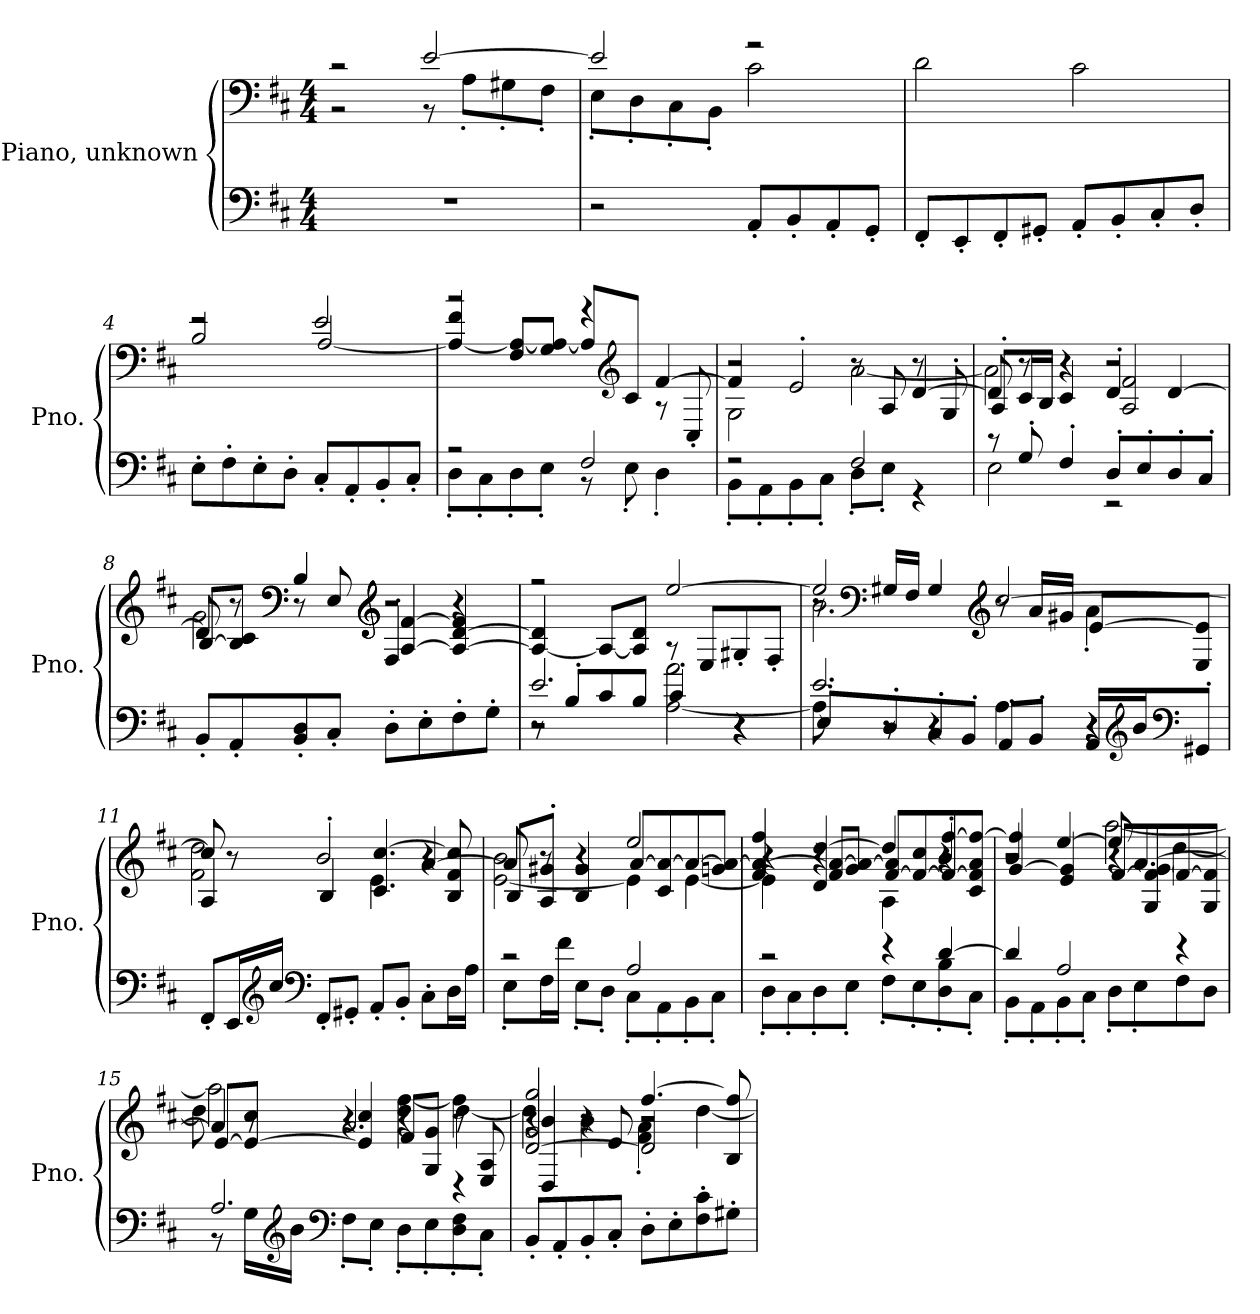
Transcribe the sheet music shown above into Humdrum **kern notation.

**kern	**kern
*part1	*part1
*staff2	*staff1
*I"Piano, unknown	*
*I'Pno.	*
*clefF4	*clefF4
*k[f#c#]	*k[f#c#]
*M4/4	*M4/4
*MM120	*MM120
=1	=1
*	*^
1r	2r	2r
.	[2e/	8r
.	.	8A'\L
.	.	8G#X'\
.	.	8F#'\J
=2	=2	=2
2r	2e/]	8E'\L
.	.	8D'\
.	.	8C#'\
.	.	8BB'\J
8AA'/L	2r	2c#\
8BB'/	.	.
8AA'/	.	.
8GG'/J	.	.
*	*v	*v
=3	=3
8FF#'/L	2d\
8EE'/	.
8FF#'/	.
8GG#X'/J	.
8AA'/L	2c#\
8BB'/	.
8C#'/	.
8D'/J	.
=4	=4
*	*^
8E'\L	2r	2B/
8F#'\	.	.
8E'\	.	.
8D'\J	.	.
8C#'/L	2e/	[2A/
8AA'/	.	.
8BB'/	.	.
8C#'/J	.	.
!!LO:LB:g=z	!!
=5	=5	=5
*^	*	*
2r	8D'\L	2r	4A/_ 4f#/
.	8C#'\	.	.
.	8D'\	.	8F#/ 8A/_L
.	8E'\J	.	8G/ 8A/_J
2F#/	8r	4r	8A/L]
*	*	*clefG2	*
.	8E'\	.	8c#/J
.	4D'\	[4f#/	8r
.	.	.	8C#'/
=6	=6	=6	=6
*	*	*	*^
2r	8BB'\L	4f#/]	2G\	2r
.	8AA'\	.	.	.
.	8BB'\	2e'/	.	.
.	8C#'\J	.	.	.
2F#/	8D'\L	.	[2a\	8r
.	8E'\J	.	.	8A/
.	4r	[4d/	.	8r
.	.	.	.	8G'/
=7	=7	=7	=7	=7
8r	2E\	8d/]	2a\]	8A'/L
8G'/	.	8r	.	16c#/L
.	.	.	.	16B/JJ
4F#'/	.	4r	.	4c#/
8D'/L	2r	4d'/	2r	2A/ 2f#/
8E'/	.	.	.	.
8D'/	.	[4d/	.	.
8C#'/J	.	.	.	.
*v	*v	*	*	*
!!LO:LB:g=z	!!	!!
=8	=8	=8	=8
8BB'/L	8d/]	2g\	[8B/L
8AA'/	8r	.	8B/] 8c#/J
*	*clefF4	*	*
8BB/' 8D/'	4B/	.	8r
8C#'/J	.	.	8E/
*	*clefG2	*	*
8D'\L	4F#'/	2r	[4A/ [4f#/
8E'\	.	.	.
8F#'\	4r	.	4A/_ [4d/ 4f#/]
8G'\J	.	.	.
*	*	*v	*v
=9	=9	=9
*^	*	*
*	*^	*	*
2.e/	2r	8r	2r	4A/_ 4d/]
.	.	8B'/L	.	.
.	.	8c#/	.	8A/L_
.	.	8B/J	.	8A/] 8d/J
.	[2A\ 2a\	4c#'/	[2ee/	8r
.	.	.	.	8E/L
4r	.	4r	.	8G#X'/
.	.	.	.	8F#'/J
!!LO:LB:g=z
=10	=10	=10	=10	=10
*	*	*	*	*^
2.e/	8A\]	8E'/L	2ee/]	2.b\	8r
*	*	*	*clefF4	*	*
.	8r	8D'/	.	.	16G#X/LL
.	.	.	.	.	16F#/JJ
.	4r	8C#'/	.	.	4G#/
.	.	8BB'/J	.	.	.
*	*	*	*clefG2	*	*
.	4A\	8AA'/L	[2cc#/	.	8r
.	.	8BB'/J	.	.	16a/LL
.	.	.	.	.	16g#X/JJ
4r	4r	16AA/LL	.	4a'\	[8e/L
*clefG2	*	*	*	*	*
.	.	16b/J	.	.	.
*clefF4	*	*	*	*	*
.	.	8GG#X'/J	.	.	8E/ 8e/]J
*v	*v	*v	*	*	*
=11	=11	=11	=11
8FF#'/L	8cc#/]	2f#\ 2dd\	4A/
16EE/L	8r	.	.
*clefG2	*	*	*
16cc#/JJ	.	.	.
*clefF4	*	*	*
8FF#'/L	2b'/	.	4B/
8GG#X'/J	.	.	.
8AA'/L	.	4e\	4.c#/ [4.cc#/
8BB'/J	.	.	.
8C#'\L	[4a/	4r	.
16D\L	.	.	8B/ 8f#/ 8cc#/]
16A\JJ	.	.	.
!!LO:LB:g=z	!!	!!
=12	=12	=12	=12
*^	*	*	*
2r	8E'\L	8a/]	[2e\ 2b\	8B/L
.	16F#\L	8r	.	8A/' 8g#X/'J
.	16f#\JJ	.	.	.
.	8E'\L	4r	.	4B/ 4g#/
.	8D'\J	.	.	.
2A/	8C#'\L	2ee/	4e\]	[8a/L
.	8AA'\	.	.	8c#/ 8a/_
.	8BB'\	.	[4e\	8a/_
.	8C#'\J	.	.	8gn/ 8a/_J
=13	=13	=13	=13	=13
2r	8D'\L	4r	4e\]	4f#/ 4a/_ 4ff#/
.	8C#'\	.	.	.
.	8D'\	4d/ [4dd/	4r	8f#/ 8a/_L
.	8E'\J	.	.	8g/ 8a/_J
4r	8F#'\L	4dd/]	4A\	[8f#/ 8a/]L
.	8E'\	.	.	8f#/_ 8cc#/
[4d/	8D\' 8B\'	4b'/	4r	8f#/_ [8ff#/
.	8C#'\J	.	.	8c#/ 8f#/] 8a/ 8ff#/_J
=14	=14	=14	=14	=14
*	*	*	*	*^
4d/]	8BB'\L	4b/	2r	[4g/ 4ff#/]	2r
.	8AA'\	.	.	.	.
2A/	8BB'\	[4ee/	.	4e/ 4g/]	.
.	8C#'\J	.	.	.	.
.	8D'\L	8ee/]	[2aa\	[8f#/L	4r
.	8E'\	[4.a/	.	8G/ 8f#/_ 8g/	.
4r	8F#\	.	.	8f#/_	[4dd\
.	8D\J	.	.	8G/ 8f#/]J	.
!!LO:LB:g=z	!!	!!	!!
=15	=15	=15	=15	=15	=15
2.A/	8r	4a/]	2aa\]	[8e/L	8dd\]
.	16G\LL	.	.	8e/_ 8cc#/J	8r
*clefG2	*	*	*	*	*
.	16b\JJ	.	.	.	.
*clefF4	*	*	*	*	*
.	8F#'\L	2.a/	.	4e/] 4cc#/	4r
.	8E'\J	.	.	.	.
.	8D'\L	.	4dd\ [4ff#\	8f#/L	4r
.	8E'\	.	.	8G/ 8g/J	.
4r	8D\' 8F#\'	.	4ff#\]	8r	[4dd\
.	8C#'\J	.	.	8E/ 8A/	.
*v	*v	*	*	*	*
=16	=16	=16	=16	=16
8BB'/L	[2d/ 2g/ 2gg/	4r	4D/ 4b/	4dd\]
8AA'/	.	.	.	.
8BB'/	.	4b\	8r	4r
8C#'/J	.	.	8e/	.
8D'\L	2d/]	4f#\' 4a\'	[4.ff#/	2r
8E'\	.	.	.	.
8F#\' 8c#\'	.	[4dd\	.	.
8G#X'\J	.	.	8B/ 8ff#/]	.
*	*v	*v	*v	*v
=	=
*-	*-
